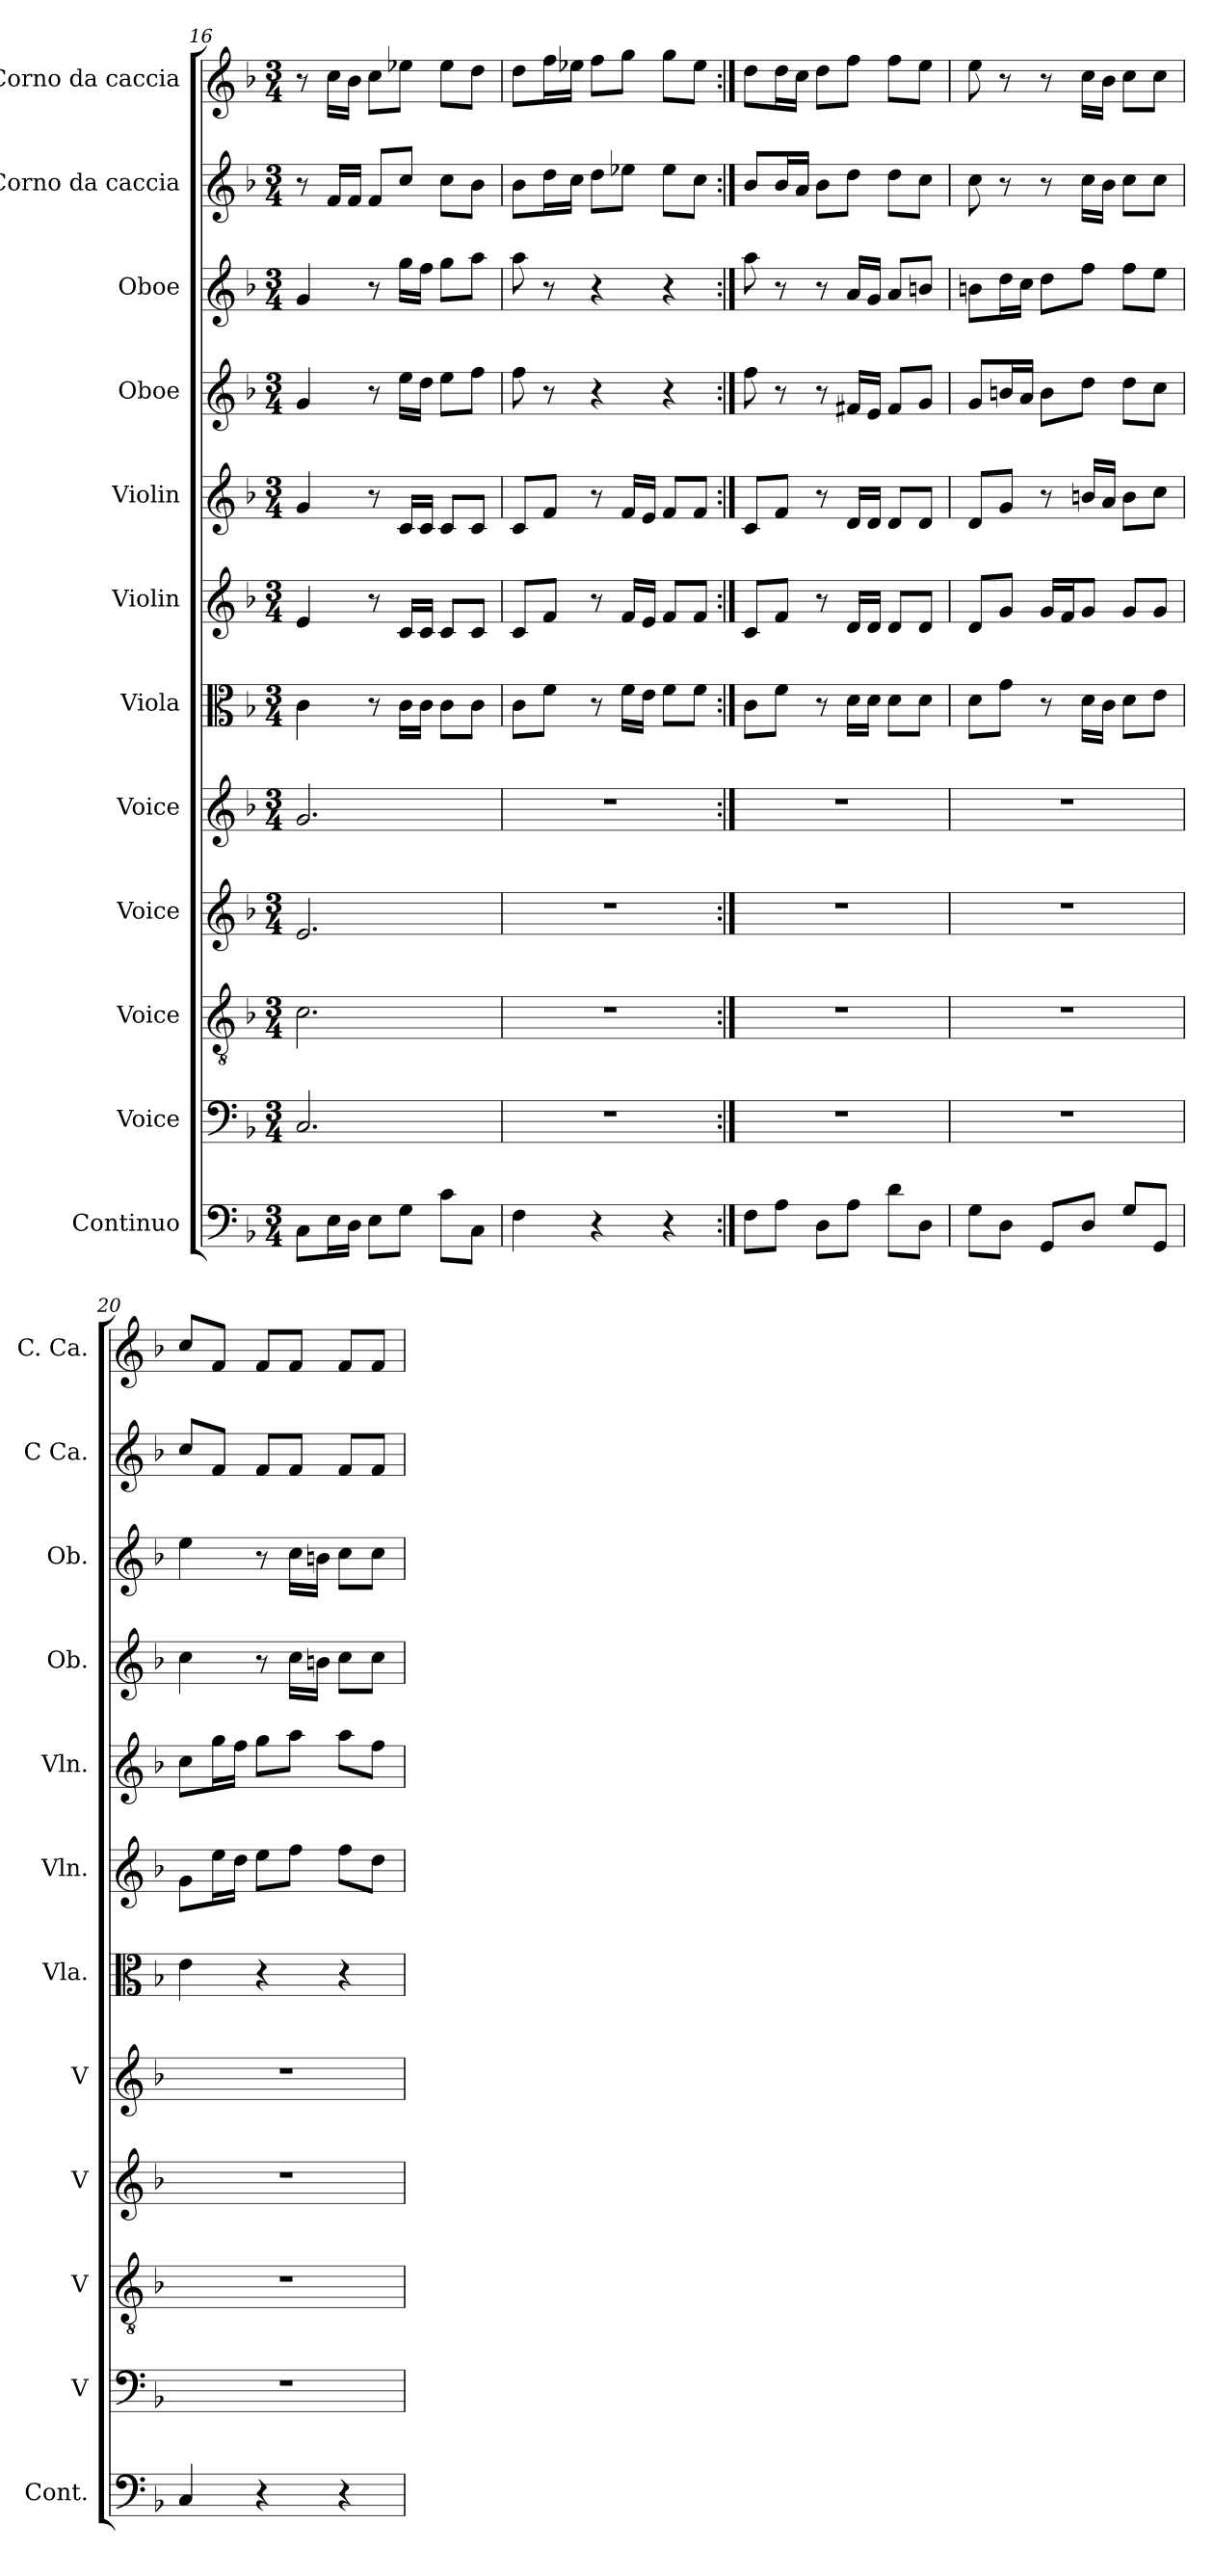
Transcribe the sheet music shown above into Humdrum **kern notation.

**kern	**kern	**kern	**kern	**kern	**kern	**kern	**kern	**kern	**kern	**kern	**kern
*part12	*part11	*part10	*part9	*part8	*part7	*part6	*part5	*part4	*part3	*part2	*part1
*staff12	*staff11	*staff10	*staff9	*staff8	*staff7	*staff6	*staff5	*staff4	*staff3	*staff2	*staff1
*I"Continuo	*I"Voice	*I"Voice	*I"Voice	*I"Voice	*I"Viola	*I"Violin	*I"Violin	*I"Oboe	*I"Oboe	*I"Corno da caccia	*I"Corno da caccia
*I'Cont.	*I'V	*I'V	*I'V	*I'V	*I'Vla.	*I'Vln.	*I'Vln.	*I'Ob.	*I'Ob.	*I'C Ca.	*I'C. Ca.
*clefF4	*clefF4	*clefGv2	*clefG2	*clefG2	*clefC3	*clefG2	*clefG2	*clefG2	*clefG2	*clefG2	*clefG2
*ITrd7c12	*	*	*	*	*	*	*	*	*	*ITrd3c5	*ITrd3c5
*k[b-]	*k[b-]	*k[b-]	*k[b-]	*k[b-]	*k[b-]	*k[b-]	*k[b-]	*k[b-]	*k[b-]	*k[]	*k[]
*M3/4	*M3/4	*M3/4	*M3/4	*M3/4	*M3/4	*M3/4	*M3/4	*M3/4	*M3/4	*M3/4	*M3/4
=16	=16	=16	=16	=16	=16	=16	=16	=16	=16	=16	=16
8CC\L	2.C/	2.c\	2.e/	2.g/	4c\	4e/	4g/	4g/	4g/	8r	8r
16EE\L	.	.	.	.	.	.	.	.	.	16c/LL	16g\LL
16DD\JJ	.	.	.	.	.	.	.	.	.	16c/JJ	16f\JJ
8EE\L	.	.	.	.	8r	8r	8r	8r	8r	8c/L	8g\L
8GG\J	.	.	.	.	16c\LL	16c/LL	16c/LL	16ee\LL	16gg\LL	8g/J	8b-X\J
.	.	.	.	.	16c\JJ	16c/JJ	16c/JJ	16dd\JJ	16ff\JJ	.	.
8C\L	.	.	.	.	8c\L	8c/L	8c/L	8ee\L	8gg\L	8g\L	8b-\L
8CC\J	.	.	.	.	8c\J	8c/J	8c/J	8ff\J	8aa\J	8f\J	8a\J
=17	=17	=17	=17	=17	=17	=17	=17	=17	=17	=17	=17
4FF\	2.r	2.r	2.r	2.r	8c\L	8c/L	8c/L	8ff\	8aa\	8f\L	8a\L
.	.	.	.	.	8f\J	8f/J	8f/J	8r	8r	16a\L	16cc\L
.	.	.	.	.	.	.	.	.	.	16g\JJ	16b-X\JJ
4r	.	.	.	.	8r	8r	8r	4r	4r	8a\L	8cc\L
.	.	.	.	.	16f\LL	16f/LL	16f/LL	.	.	8b-X\J	8dd\J
.	.	.	.	.	16e\JJ	16e/JJ	16e/JJ	.	.	.	.
4r	.	.	.	.	8f\L	8f/L	8f/L	4r	4r	8b-\L	8dd\L
.	.	.	.	.	8f\J	8f/J	8f/J	.	.	8g\J	8b-\J
=18:|!	=18:|!	=18:|!	=18:|!	=18:|!	=18:|!	=18:|!	=18:|!	=18:|!	=18:|!	=18:|!	=18:|!
8FF\L	2.r	2.r	2.r	2.r	8c\L	8c/L	8c/L	8ff\	8aa\	8f/L	8a\L
8AA\J	.	.	.	.	8f\J	8f/J	8f/J	8r	8r	16f/L	16a\L
.	.	.	.	.	.	.	.	.	.	16e/JJ	16g\JJ
8DD\L	.	.	.	.	8r	8r	8r	8r	8r	8f\L	8a\L
8AA\J	.	.	.	.	16d\LL	16d/LL	16d/LL	16f#X/LL	16a/LL	8a\J	8cc\J
.	.	.	.	.	16d\JJ	16d/JJ	16d/JJ	16e/JJ	16g/JJ	.	.
8D\L	.	.	.	.	8d\L	8d/L	8d/L	8f#/L	8a/L	8a\L	8cc\L
8DD\J	.	.	.	.	8d\J	8d/J	8d/J	8g/J	8bn/J	8g\J	8b\J
!!LO:PB:g=z
=19	=19	=19	=19	=19	=19	=19	=19	=19	=19	=19	=19
8GG\L	2.r	2.r	2.r	2.r	8d\L	8d/L	8d/L	8g/L	8bn\L	8g\	8b\
8DD\J	.	.	.	.	8g\J	8g/J	8g/J	16bn/L	16dd\L	8r	8r
.	.	.	.	.	.	.	.	16a/JJ	16cc\JJ	.	.
8GGG/L	.	.	.	.	8r	16g/LL	8r	8b\L	8dd\L	8r	8r
.	.	.	.	.	.	16f/J	.	.	.	.	.
8DD/J	.	.	.	.	16d\LL	8g/J	16bn/LL	8dd\J	8ff\J	16g\LL	16g\LL
.	.	.	.	.	16c\JJ	.	16a/JJ	.	.	16f\JJ	16f\JJ
8GG/L	.	.	.	.	8d\L	8g/L	8b\L	8dd\L	8ff\L	8g\L	8g\L
8GGG/J	.	.	.	.	8e\J	8g/J	8cc\J	8cc\J	8ee\J	8g\J	8g\J
=20	=20	=20	=20	=20	=20	=20	=20	=20	=20	=20	=20
4CC/	2.r	2.r	2.r	2.r	4e\	8g\L	8cc\L	4cc\	4ee\	8g/L	8g/L
.	.	.	.	.	.	16ee\L	16gg\L	.	.	8c/J	8c/J
.	.	.	.	.	.	16dd\JJ	16ff\JJ	.	.	.	.
4r	.	.	.	.	4r	8ee\L	8gg\L	8r	8r	8c/L	8c/L
.	.	.	.	.	.	8ff\J	8aa\J	16cc\LL	16cc\LL	8c/J	8c/J
.	.	.	.	.	.	.	.	16bn\JJ	16bn\JJ	.	.
4r	.	.	.	.	4r	8ff\L	8aa\L	8cc\L	8cc\L	8c/L	8c/L
.	.	.	.	.	.	8dd\J	8ff\J	8cc\J	8cc\J	8c/J	8c/J
=	=	=	=	=	=	=	=	=	=	=	=
*-	*-	*-	*-	*-	*-	*-	*-	*-	*-	*-	*-
